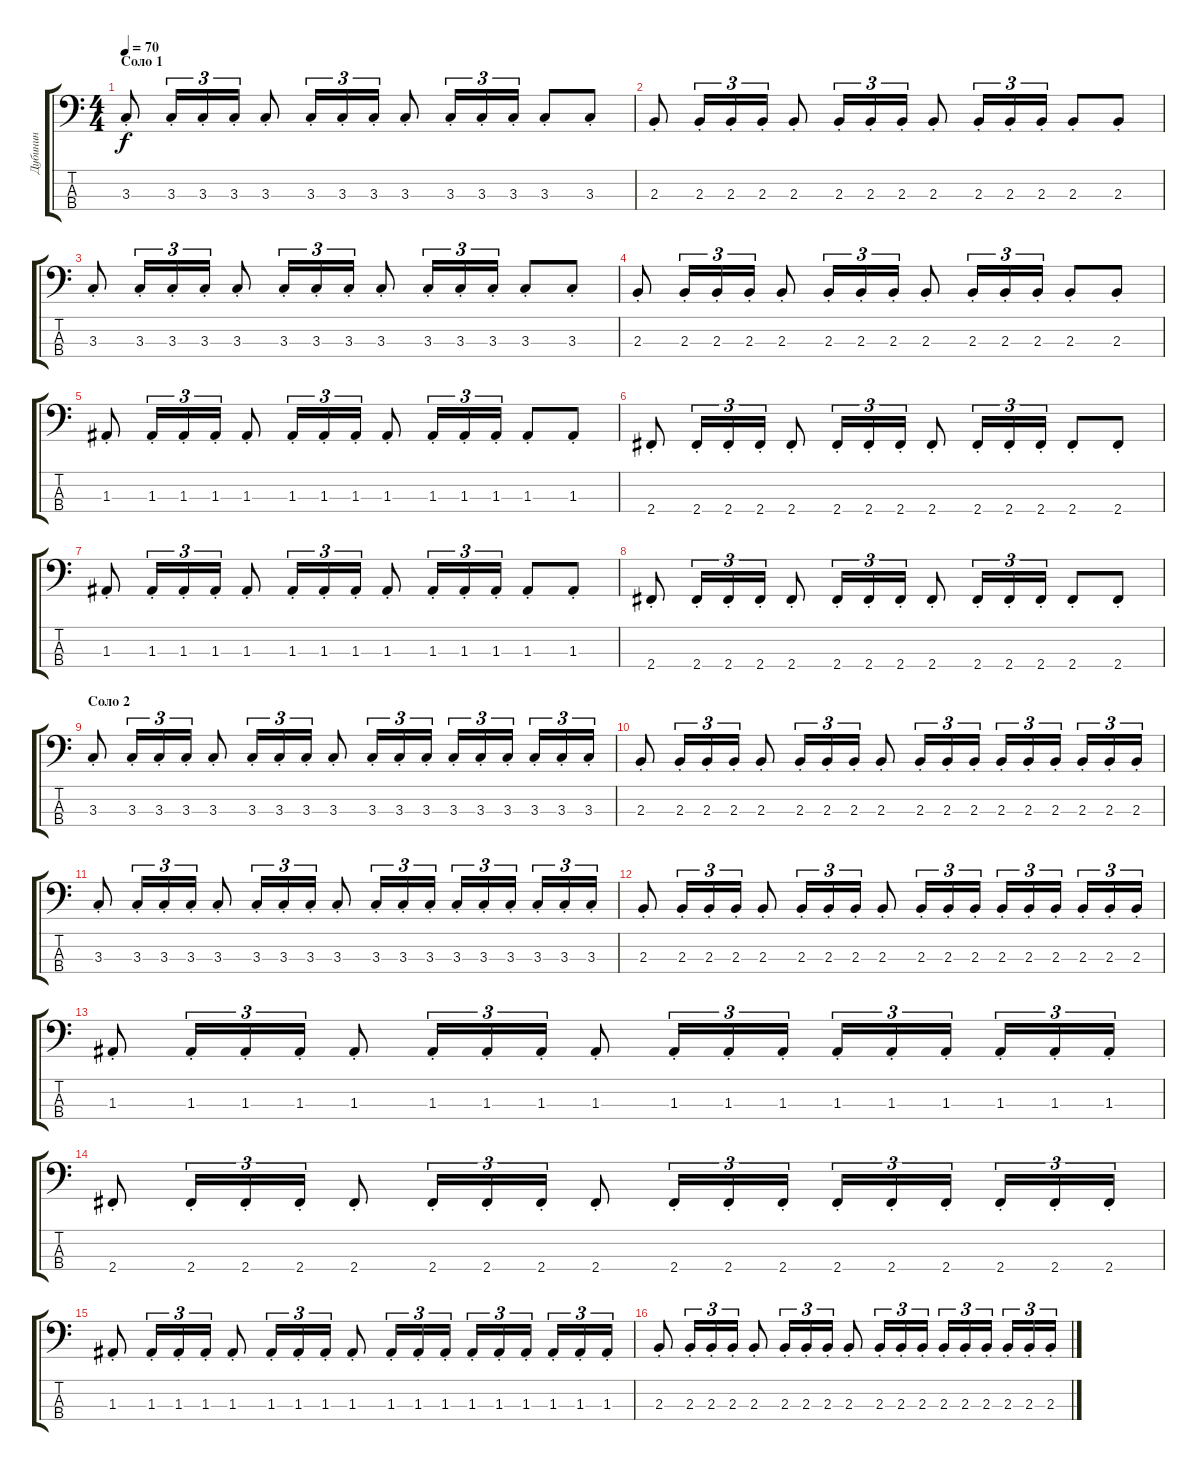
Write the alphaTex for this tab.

\track ("Дубинин" "Дубинин") {instrument electricbassfinger}
\staff {score tabs}
\tuning (G2 D2 A1 E1) {hide}
\ts (4 4)
\section ("" "Соло 1")
\tempo 70
\clef f4
\ks c
3.3{st}.8{dy f volume 13} 3.3{st}.16{tu (3 2)} 3.3{st}.16{tu (3 2)} 3.3{st}.16{tu (3 2)} 3.3{st}.8 3.3{st}.16{tu (3 2)} 3.3{st}.16{tu (3 2)} 3.3{st}.16{tu (3 2)} 3.3{st}.8 3.3{st}.16{tu (3 2)} 3.3{st}.16{tu (3 2)} 3.3{st}.16{tu (3 2)} 3.3{st}.8 3.3{st}.8 |
2.3{st}.8 2.3{st}.16{tu (3 2)} 2.3{st}.16{tu (3 2)} 2.3{st}.16{tu (3 2)} 2.3{st}.8 2.3{st}.16{tu (3 2)} 2.3{st}.16{tu (3 2)} 2.3{st}.16{tu (3 2)} 2.3{st}.8 2.3{st}.16{tu (3 2)} 2.3{st}.16{tu (3 2)} 2.3{st}.16{tu (3 2)} 2.3{st}.8 2.3{st}.8 |
3.3{st}.8 3.3{st}.16{tu (3 2)} 3.3{st}.16{tu (3 2)} 3.3{st}.16{tu (3 2)} 3.3{st}.8 3.3{st}.16{tu (3 2)} 3.3{st}.16{tu (3 2)} 3.3{st}.16{tu (3 2)} 3.3{st}.8 3.3{st}.16{tu (3 2)} 3.3{st}.16{tu (3 2)} 3.3{st}.16{tu (3 2)} 3.3{st}.8 3.3{st}.8 |
2.3{st}.8 2.3{st}.16{tu (3 2)} 2.3{st}.16{tu (3 2)} 2.3{st}.16{tu (3 2)} 2.3{st}.8 2.3{st}.16{tu (3 2)} 2.3{st}.16{tu (3 2)} 2.3{st}.16{tu (3 2)} 2.3{st}.8 2.3{st}.16{tu (3 2)} 2.3{st}.16{tu (3 2)} 2.3{st}.16{tu (3 2)} 2.3{st}.8 2.3{st}.8 |
1.3{st}.8 1.3{st}.16{tu (3 2)} 1.3{st}.16{tu (3 2)} 1.3{st}.16{tu (3 2)} 1.3{st}.8 1.3{st}.16{tu (3 2)} 1.3{st}.16{tu (3 2)} 1.3{st}.16{tu (3 2)} 1.3{st}.8 1.3{st}.16{tu (3 2)} 1.3{st}.16{tu (3 2)} 1.3{st}.16{tu (3 2)} 1.3{st}.8 1.3{st}.8 |
2.4{st}.8 2.4{st}.16{tu (3 2)} 2.4{st}.16{tu (3 2)} 2.4{st}.16{tu (3 2)} 2.4{st}.8 2.4{st}.16{tu (3 2)} 2.4{st}.16{tu (3 2)} 2.4{st}.16{tu (3 2)} 2.4{st}.8 2.4{st}.16{tu (3 2)} 2.4{st}.16{tu (3 2)} 2.4{st}.16{tu (3 2)} 2.4{st}.8 2.4{st}.8 |
1.3{st}.8 1.3{st}.16{tu (3 2)} 1.3{st}.16{tu (3 2)} 1.3{st}.16{tu (3 2)} 1.3{st}.8 1.3{st}.16{tu (3 2)} 1.3{st}.16{tu (3 2)} 1.3{st}.16{tu (3 2)} 1.3{st}.8 1.3{st}.16{tu (3 2)} 1.3{st}.16{tu (3 2)} 1.3{st}.16{tu (3 2)} 1.3{st}.8 1.3{st}.8 |
2.4{st}.8 2.4{st}.16{tu (3 2)} 2.4{st}.16{tu (3 2)} 2.4{st}.16{tu (3 2)} 2.4{st}.8 2.4{st}.16{tu (3 2)} 2.4{st}.16{tu (3 2)} 2.4{st}.16{tu (3 2)} 2.4{st}.8 2.4{st}.16{tu (3 2)} 2.4{st}.16{tu (3 2)} 2.4{st}.16{tu (3 2)} 2.4{st}.8 2.4{st}.8 |
\section ("" "Соло 2")
3.3{st}.8 3.3{st}.16{tu (3 2)} 3.3{st}.16{tu (3 2)} 3.3{st}.16{tu (3 2)} 3.3{st}.8 3.3{st}.16{tu (3 2)} 3.3{st}.16{tu (3 2)} 3.3{st}.16{tu (3 2)} 3.3{st}.8 3.3{st}.16{tu (3 2)} 3.3{st}.16{tu (3 2)} 3.3{st}.16{tu (3 2)} 3.3{st}.16{tu (3 2)} 3.3{st}.16{tu (3 2)} 3.3{st}.16{tu (3 2)} 3.3{st}.16{tu (3 2)} 3.3{st}.16{tu (3 2)} 3.3{st}.16{tu (3 2)} |
2.3{st}.8 2.3{st}.16{tu (3 2)} 2.3{st}.16{tu (3 2)} 2.3{st}.16{tu (3 2)} 2.3{st}.8 2.3{st}.16{tu (3 2)} 2.3{st}.16{tu (3 2)} 2.3{st}.16{tu (3 2)} 2.3{st}.8 2.3{st}.16{tu (3 2)} 2.3{st}.16{tu (3 2)} 2.3{st}.16{tu (3 2)} 2.3{st}.16{tu (3 2)} 2.3{st}.16{tu (3 2)} 2.3{st}.16{tu (3 2)} 2.3{st}.16{tu (3 2)} 2.3{st}.16{tu (3 2)} 2.3{st}.16{tu (3 2)} |
3.3{st}.8 3.3{st}.16{tu (3 2)} 3.3{st}.16{tu (3 2)} 3.3{st}.16{tu (3 2)} 3.3{st}.8 3.3{st}.16{tu (3 2)} 3.3{st}.16{tu (3 2)} 3.3{st}.16{tu (3 2)} 3.3{st}.8 3.3{st}.16{tu (3 2)} 3.3{st}.16{tu (3 2)} 3.3{st}.16{tu (3 2)} 3.3{st}.16{tu (3 2)} 3.3{st}.16{tu (3 2)} 3.3{st}.16{tu (3 2)} 3.3{st}.16{tu (3 2)} 3.3{st}.16{tu (3 2)} 3.3{st}.16{tu (3 2)} |
2.3{st}.8 2.3{st}.16{tu (3 2)} 2.3{st}.16{tu (3 2)} 2.3{st}.16{tu (3 2)} 2.3{st}.8 2.3{st}.16{tu (3 2)} 2.3{st}.16{tu (3 2)} 2.3{st}.16{tu (3 2)} 2.3{st}.8 2.3{st}.16{tu (3 2)} 2.3{st}.16{tu (3 2)} 2.3{st}.16{tu (3 2)} 2.3{st}.16{tu (3 2)} 2.3{st}.16{tu (3 2)} 2.3{st}.16{tu (3 2)} 2.3{st}.16{tu (3 2)} 2.3{st}.16{tu (3 2)} 2.3{st}.16{tu (3 2)} |
1.3{st}.8 1.3{st}.16{tu (3 2)} 1.3{st}.16{tu (3 2)} 1.3{st}.16{tu (3 2)} 1.3{st}.8 1.3{st}.16{tu (3 2)} 1.3{st}.16{tu (3 2)} 1.3{st}.16{tu (3 2)} 1.3{st}.8 1.3{st}.16{tu (3 2)} 1.3{st}.16{tu (3 2)} 1.3{st}.16{tu (3 2)} 1.3{st}.16{tu (3 2)} 1.3{st}.16{tu (3 2)} 1.3{st}.16{tu (3 2)} 1.3{st}.16{tu (3 2)} 1.3{st}.16{tu (3 2)} 1.3{st}.16{tu (3 2)} |
2.4{st}.8 2.4{st}.16{tu (3 2)} 2.4{st}.16{tu (3 2)} 2.4{st}.16{tu (3 2)} 2.4{st}.8 2.4{st}.16{tu (3 2)} 2.4{st}.16{tu (3 2)} 2.4{st}.16{tu (3 2)} 2.4{st}.8 2.4{st}.16{tu (3 2)} 2.4{st}.16{tu (3 2)} 2.4{st}.16{tu (3 2)} 2.4{st}.16{tu (3 2)} 2.4{st}.16{tu (3 2)} 2.4{st}.16{tu (3 2)} 2.4{st}.16{tu (3 2)} 2.4{st}.16{tu (3 2)} 2.4{st}.16{tu (3 2)} |
1.3{st}.8 1.3{st}.16{tu (3 2)} 1.3{st}.16{tu (3 2)} 1.3{st}.16{tu (3 2)} 1.3{st}.8 1.3{st}.16{tu (3 2)} 1.3{st}.16{tu (3 2)} 1.3{st}.16{tu (3 2)} 1.3{st}.8 1.3{st}.16{tu (3 2)} 1.3{st}.16{tu (3 2)} 1.3{st}.16{tu (3 2)} 1.3{st}.16{tu (3 2)} 1.3{st}.16{tu (3 2)} 1.3{st}.16{tu (3 2)} 1.3{st}.16{tu (3 2)} 1.3{st}.16{tu (3 2)} 1.3{st}.16{tu (3 2)} |
2.3{st}.8 2.3{st}.16{tu (3 2)} 2.3{st}.16{tu (3 2)} 2.3{st}.16{tu (3 2)} 2.3{st}.8 2.3{st}.16{tu (3 2)} 2.3{st}.16{tu (3 2)} 2.3{st}.16{tu (3 2)} 2.3{st}.8 2.3{st}.16{tu (3 2)} 2.3{st}.16{tu (3 2)} 2.3{st}.16{tu (3 2)} 2.3{st}.16{tu (3 2)} 2.3{st}.16{tu (3 2)} 2.3{st}.16{tu (3 2)} 2.3{st}.16{tu (3 2)} 2.3{st}.16{tu (3 2)} 2.3{st}.16{tu (3 2)}
